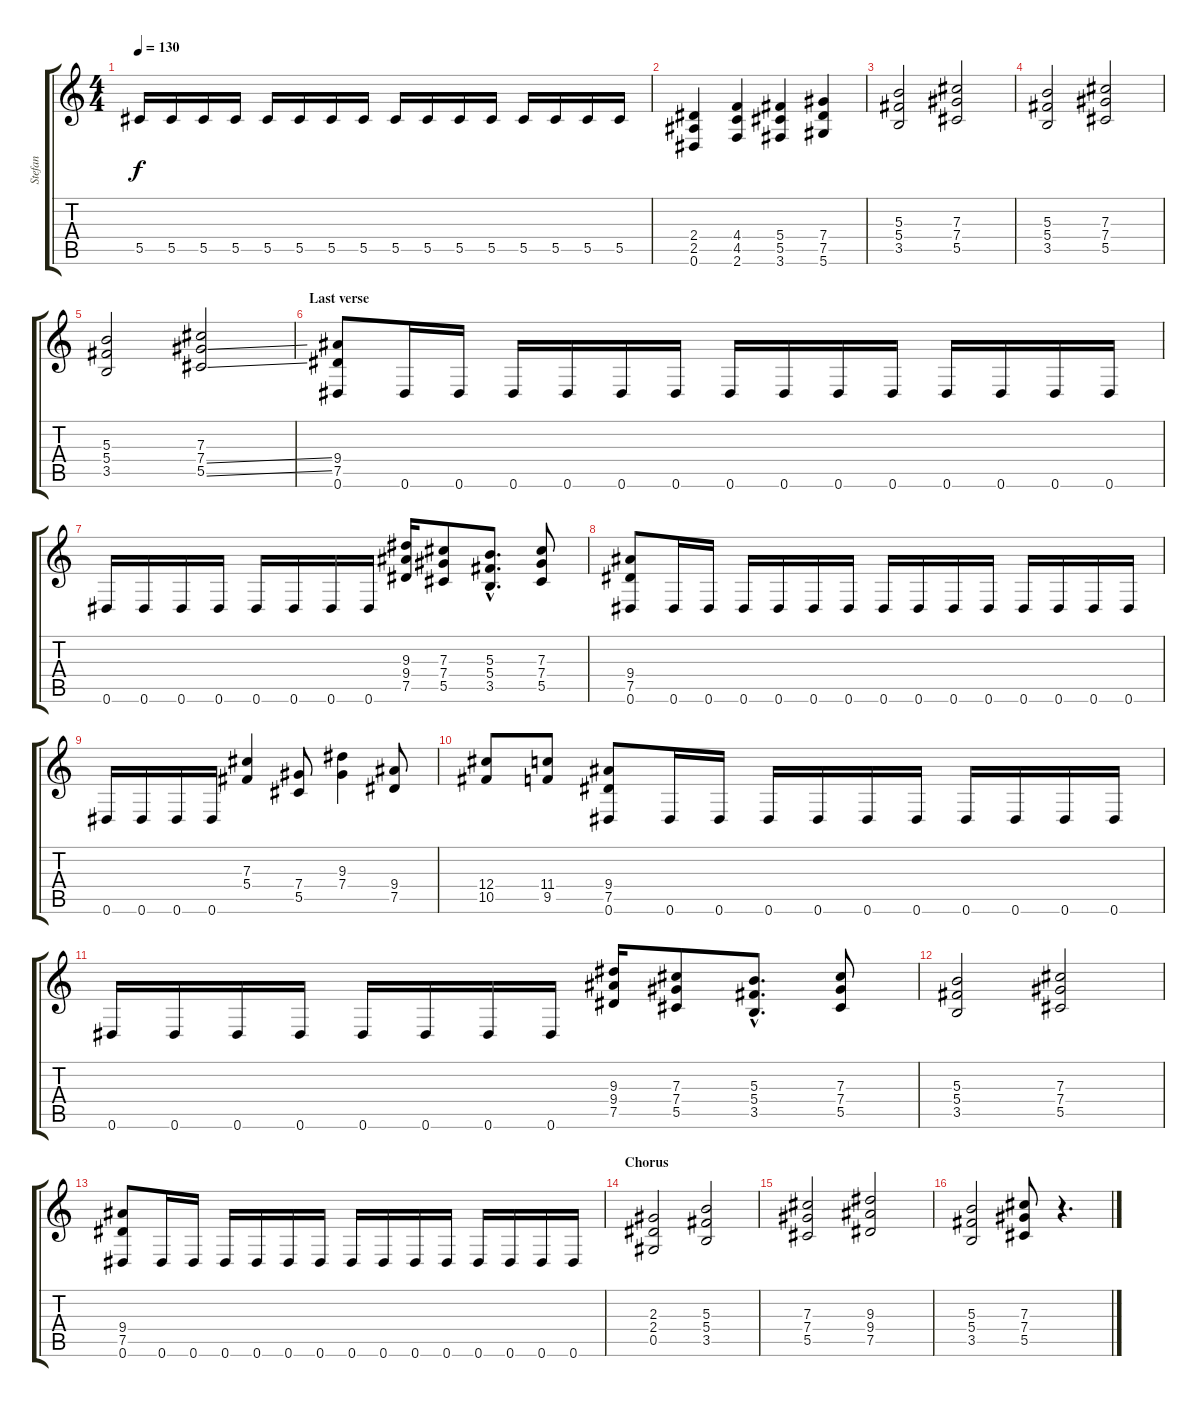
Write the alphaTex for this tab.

\track ("Stefan" "Stefan") {instrument distortionguitar}
\staff {score tabs}
\tuning (Eb4 Bb3 Gb3 Db3 Ab2 Eb2) {hide}
\ts (4 4)
\tempo 130
\clef g2
\ks c
5.5.16{dy f} 5.5.16 5.5.16 5.5.16 5.5.16 5.5.16 5.5.16 5.5.16 5.5.16 5.5.16 5.5.16 5.5.16 5.5.16 5.5.16 5.5.16 5.5.16 |
(2.4 2.5 0.6).4 (4.4 4.5 2.6).4 (5.4 5.5 3.6).4 (7.4 7.5 5.6).4 |
\section ("" "")
(5.3 5.4 3.5).2 (7.3 7.4 5.5).2 |
(5.3 5.4 3.5).2 (7.3 7.4 5.5).2 |
(5.3 5.4 3.5).2 (7.3 7.4{ss} 5.5{ss}).2 |
\section ("" "Last verse")
(9.4 7.5 0.6).8 0.6.16 0.6.16 0.6.16 0.6.16 0.6.16 0.6.16 0.6.16 0.6.16 0.6.16 0.6.16 0.6.16 0.6.16 0.6.16 0.6.16 |
0.6.16 0.6.16 0.6.16 0.6.16 0.6.16 0.6.16 0.6.16 0.6.16 (9.3 9.4 7.5).16 (7.3 7.4 5.5).8 (5.3{hac} 5.4{hac} 3.5{hac}).8{d} (7.3 7.4 5.5).8 |
(9.4 7.5 0.6).8 0.6.16 0.6.16 0.6.16 0.6.16 0.6.16 0.6.16 0.6.16 0.6.16 0.6.16 0.6.16 0.6.16 0.6.16 0.6.16 0.6.16 |
0.6.16 0.6.16 0.6.16 0.6.16 (7.3 5.4).4 (7.4 5.5).8 (9.3 7.4).4 (9.4 7.5).8 |
(12.4 10.5).8 (11.4 9.5).8 (9.4 7.5 0.6).8 0.6.16 0.6.16 0.6.16 0.6.16 0.6.16 0.6.16 0.6.16 0.6.16 0.6.16 0.6.16 |
0.6.16 0.6.16 0.6.16 0.6.16 0.6.16 0.6.16 0.6.16 0.6.16 (9.3 9.4 7.5).16 (7.3 7.4 5.5).8 (5.3{hac} 5.4{hac} 3.5{hac}).8{d} (7.3 7.4 5.5).8 |
(5.3 5.4 3.5).2 (7.3 7.4 5.5).2 |
(9.4 7.5 0.6).8 0.6.16 0.6.16 0.6.16 0.6.16 0.6.16 0.6.16 0.6.16 0.6.16 0.6.16 0.6.16 0.6.16 0.6.16 0.6.16 0.6.16 |
\section ("" "Chorus")
(2.3 2.4 0.5).2 (5.3 5.4 3.5).2 |
(7.3 7.4 5.5).2 (9.3 9.4 7.5).2 |
(5.3 5.4 3.5).2 (7.3 7.4 5.5).8 r.4{d}
